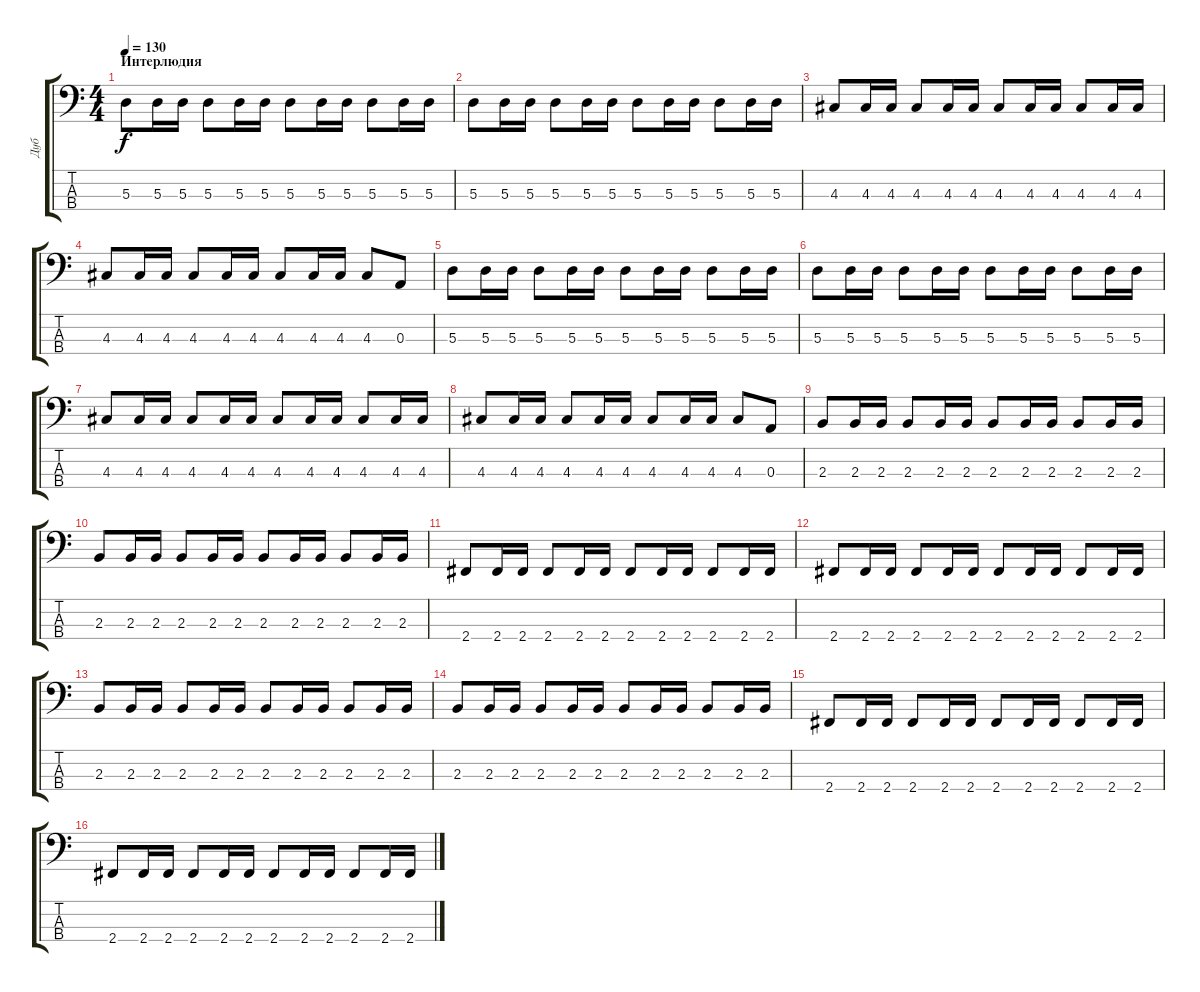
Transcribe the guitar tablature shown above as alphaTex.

\track ("Дуб" "Дуб") {instrument electricbassfinger}
\staff {score tabs}
\tuning (G2 D2 A1 E1) {hide}
\ts (4 4)
\section ("" "Интерлюдия")
\tempo 130
\clef f4
\ks c
5.3.8{dy f volume 15} 5.3.16 5.3.16 5.3.8 5.3.16 5.3.16 5.3.8 5.3.16 5.3.16 5.3.8 5.3.16 5.3.16 |
5.3.8 5.3.16 5.3.16 5.3.8 5.3.16 5.3.16 5.3.8 5.3.16 5.3.16 5.3.8 5.3.16 5.3.16 |
4.3.8 4.3.16 4.3.16 4.3.8 4.3.16 4.3.16 4.3.8 4.3.16 4.3.16 4.3.8 4.3.16 4.3.16 |
4.3.8 4.3.16 4.3.16 4.3.8 4.3.16 4.3.16 4.3.8 4.3.16 4.3.16 4.3.8 0.3.8 |
5.3.8 5.3.16 5.3.16 5.3.8 5.3.16 5.3.16 5.3.8 5.3.16 5.3.16 5.3.8 5.3.16 5.3.16 |
5.3.8 5.3.16 5.3.16 5.3.8 5.3.16 5.3.16 5.3.8 5.3.16 5.3.16 5.3.8 5.3.16 5.3.16 |
4.3.8 4.3.16 4.3.16 4.3.8 4.3.16 4.3.16 4.3.8 4.3.16 4.3.16 4.3.8 4.3.16 4.3.16 |
4.3.8 4.3.16 4.3.16 4.3.8 4.3.16 4.3.16 4.3.8 4.3.16 4.3.16 4.3.8 0.3.8 |
2.3.8{volume 12} 2.3.16 2.3.16 2.3.8 2.3.16 2.3.16 2.3.8 2.3.16 2.3.16 2.3.8 2.3.16 2.3.16 |
2.3.8 2.3.16 2.3.16 2.3.8 2.3.16 2.3.16 2.3.8 2.3.16 2.3.16 2.3.8 2.3.16 2.3.16 |
2.4.8 2.4.16 2.4.16 2.4.8 2.4.16 2.4.16 2.4.8 2.4.16 2.4.16 2.4.8 2.4.16 2.4.16 |
2.4.8 2.4.16 2.4.16 2.4.8 2.4.16 2.4.16 2.4.8 2.4.16 2.4.16 2.4.8 2.4.16 2.4.16 |
2.3.8 2.3.16 2.3.16 2.3.8 2.3.16 2.3.16 2.3.8 2.3.16 2.3.16 2.3.8 2.3.16 2.3.16 |
2.3.8 2.3.16 2.3.16 2.3.8 2.3.16 2.3.16 2.3.8 2.3.16 2.3.16 2.3.8 2.3.16 2.3.16 |
2.4.8 2.4.16 2.4.16 2.4.8 2.4.16 2.4.16 2.4.8 2.4.16 2.4.16 2.4.8 2.4.16 2.4.16 |
2.4.8 2.4.16 2.4.16 2.4.8 2.4.16 2.4.16 2.4.8 2.4.16 2.4.16 2.4.8 2.4.16 2.4.16
